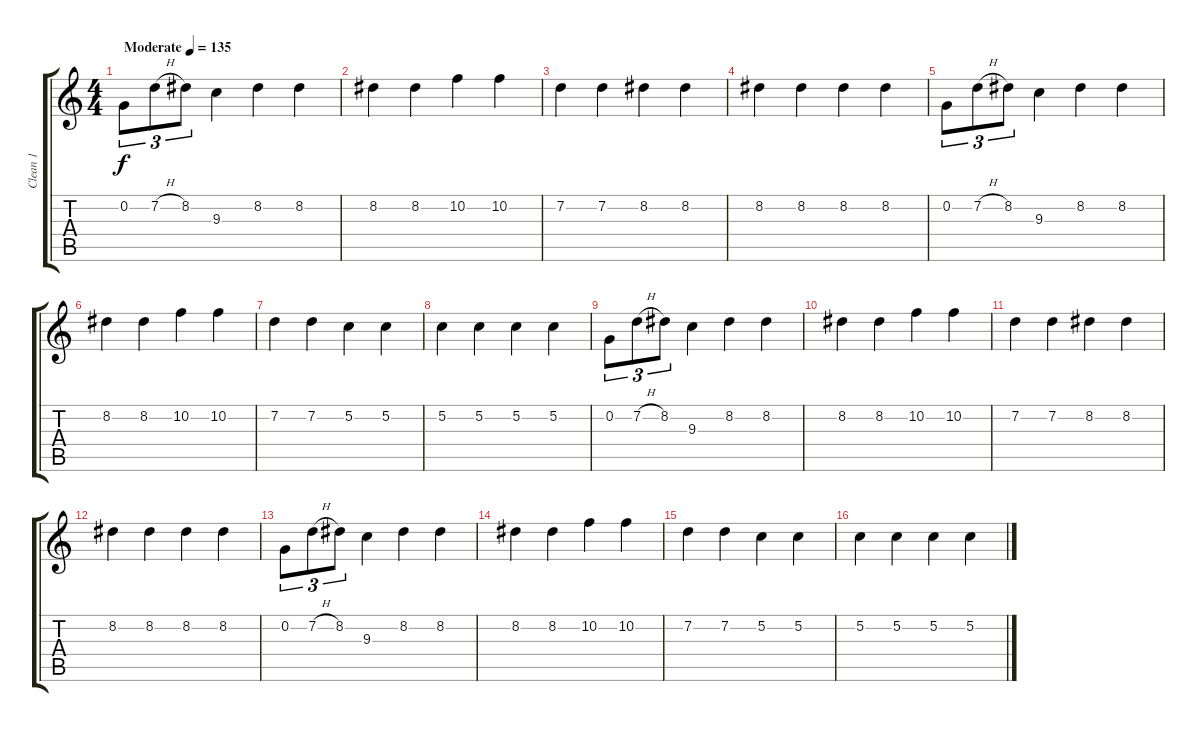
\track ("Clean 1" "Clean 1") {instrument acousticguitarnylon}
\staff {score tabs}
\tuning (C4 G3 Eb3 Bb2 F2 C2) {hide}
\ts (4 4)
\tempo (135 "Moderate")
\clef g2
\ks c
0.2.8{tu (3 2) dy f instrument acousticguitarnylon} 7.2{h}.8{tu (3 2)} 8.2.8{tu (3 2)} 9.3.4 8.2.4 8.2.4 |
8.2.4 8.2.4 10.2.4 10.2.4 |
7.2.4 7.2.4 8.2.4 8.2.4 |
8.2.4 8.2.4 8.2.4 8.2.4 |
0.2.8{tu (3 2)} 7.2{h}.8{tu (3 2)} 8.2.8{tu (3 2)} 9.3.4 8.2.4 8.2.4 |
8.2.4 8.2.4 10.2.4 10.2.4 |
7.2.4 7.2.4 5.2.4 5.2.4 |
5.2.4 5.2.4 5.2.4 5.2.4 |
0.2.8{tu (3 2)} 7.2{h}.8{tu (3 2)} 8.2.8{tu (3 2)} 9.3.4 8.2.4 8.2.4 |
8.2.4 8.2.4 10.2.4 10.2.4 |
7.2.4 7.2.4 8.2.4 8.2.4 |
8.2.4 8.2.4 8.2.4 8.2.4 |
0.2.8{tu (3 2)} 7.2{h}.8{tu (3 2)} 8.2.8{tu (3 2)} 9.3.4 8.2.4 8.2.4 |
8.2.4 8.2.4 10.2.4 10.2.4 |
7.2.4 7.2.4 5.2.4 5.2.4 |
5.2.4 5.2.4 5.2.4 5.2.4
